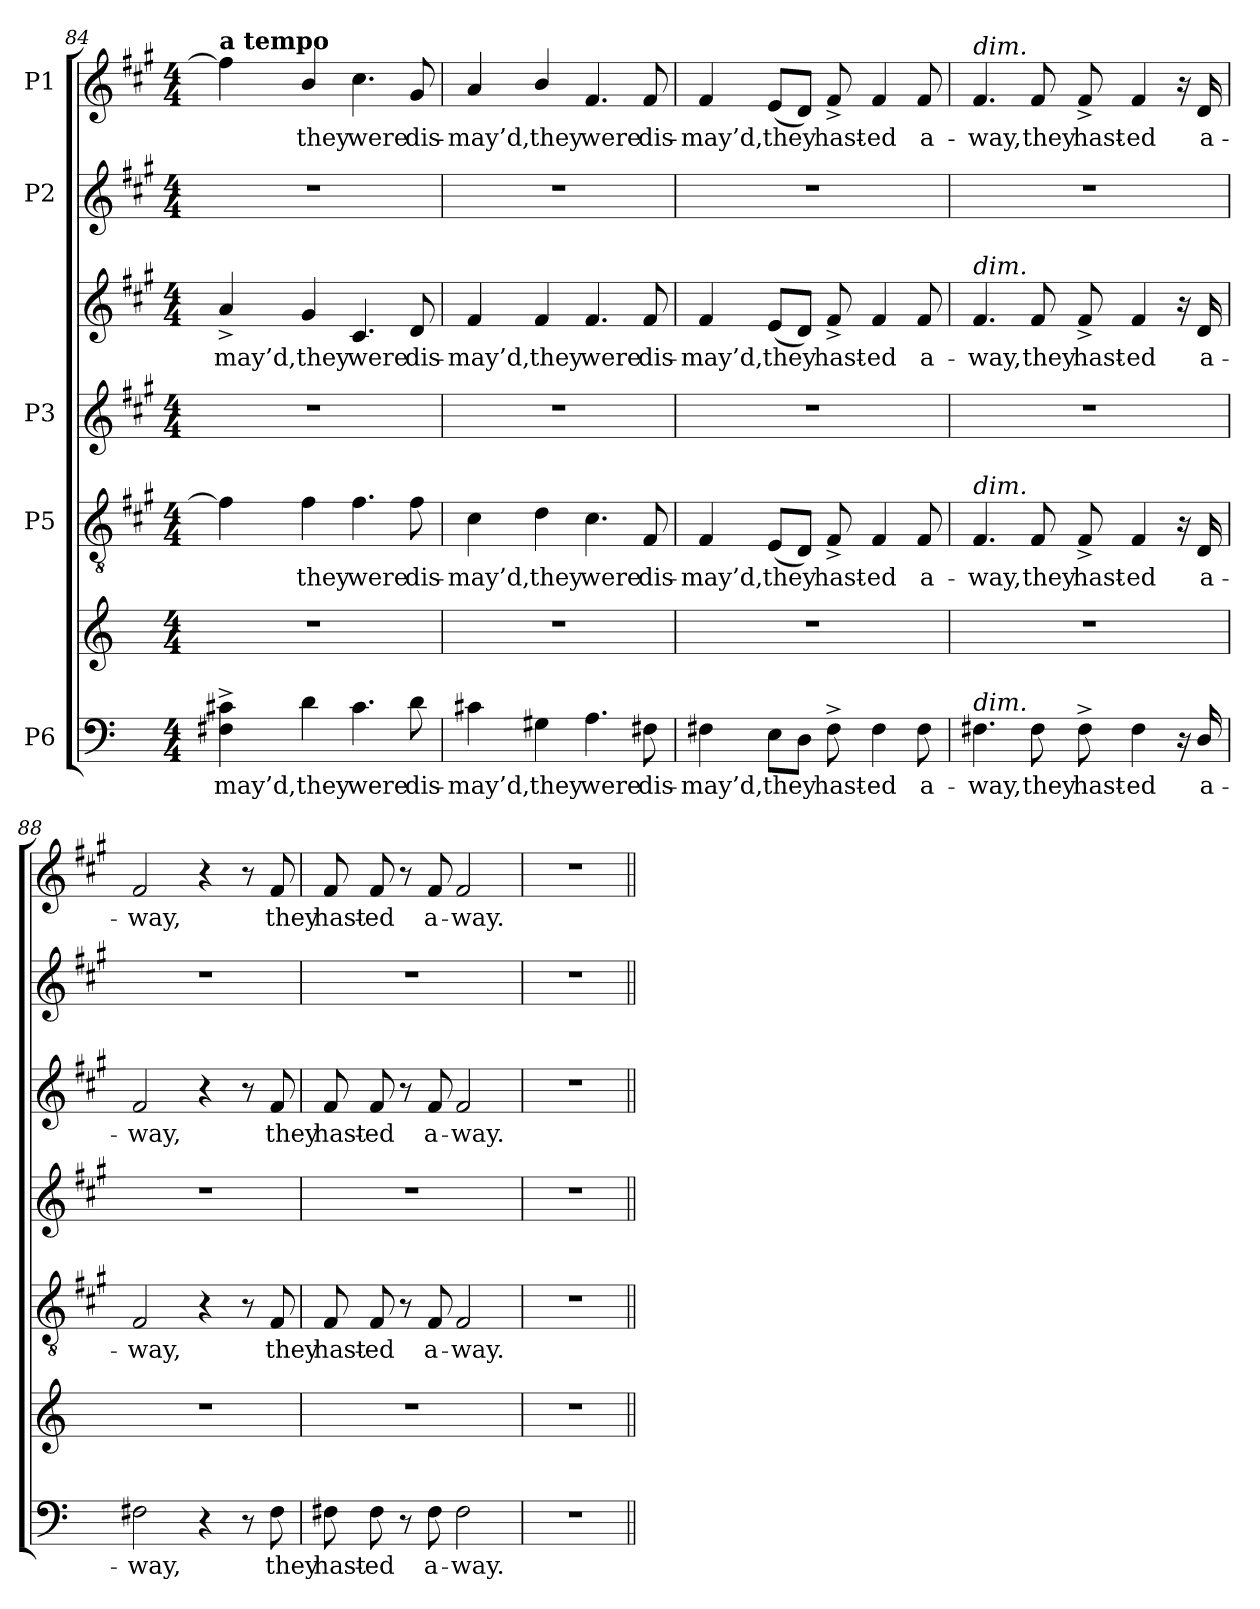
**kern	**text	**kern	**kern	**text	**kern	**kern	**text	**kern	**kern	**text
*part5	*part5	*part5	*part4	*part4	*part3	*part3	*part3	*part2	*part1	*part1
*staff7	*staff7	*staff6	*staff5	*staff5	*staff4	*staff3	*staff3	*staff2	*staff1	*staff1
*I"P6	*	*	*I"P5	*	*I"P3	*	*	*I"P2	*I"P1	*
*clefF4	*	*clefG2	*clefGv2	*	*clefG2	*clefG2	*	*clefG2	*clefG2	*
*	*	*	*ITrd7c12	*	*	*	*	*	*	*
*k[]	*	*k[]	*k[f#c#g#]	*	*k[f#c#g#]	*k[f#c#g#]	*	*k[f#c#g#]	*k[f#c#g#]	*
*C:	*	*C:	*A:	*	*A:	*A:	*	*A:	*A:	*
*M4/4	*	*M4/4	*M4/4	*	*M4/4	*M4/4	*	*M4/4	*M4/4	*
=84	=84	=84	=84	=84	=84	=84	=84	=84	=84	=84
!	!LO:LY:b:color=#000000	!	!	!	!	!	!	!	!	!
!	!	!	!	!	!	!	!	!	!LO:TX:a:B:t=a tempo	!
!	!	!	!	!	!	!	!LO:LY:b:color=#000000	!	!	!
4F#i\^ 4c#i^	-may’d,	1r	4F#i\]	.	1r	4a^i/	-may’d,	1r	4ff#i\]	.
!	!LO:LY:b:color=#000000	!	!	!	!	!	!	!	!	!
!	!	!	!	!LO:LY:b:color=#000000	!	!	!	!	!	!
!	!	!	!	!	!	!	!LO:LY:b:color=#000000	!	!	!
!	!	!	!	!	!	!	!	!	!	!LO:LY:b:color=#000000
4di\	they	.	4F#i\	they	.	4g#i/	they	.	4bi/	they
!	!LO:LY:b:color=#000000	!	!	!	!	!	!	!	!	!
!	!	!	!	!LO:LY:b:color=#000000	!	!	!	!	!	!
!	!	!	!	!	!	!	!LO:LY:b:color=#000000	!	!	!
!	!	!	!	!	!	!	!	!	!	!LO:LY:b:color=#000000
4.c#i\	were	.	4.F#i\	were	.	4.c#i/	were	.	4.cc#i\	were
!	!LO:LY:b:color=#000000	!	!	!	!	!	!	!	!	!
!	!	!	!	!LO:LY:b:color=#000000	!	!	!	!	!	!
!	!	!	!	!	!	!	!LO:LY:b:color=#000000	!	!	!
!	!	!	!	!	!	!	!	!	!	!LO:LY:b:color=#000000
8di\	dis-	.	8F#i\	dis-	.	8di/	dis-	.	8g#i/	dis-
=85	=85	=85	=85	=85	=85	=85	=85	=85	=85	=85
!	!LO:LY:b:color=#000000	!	!	!	!	!	!	!	!	!
!	!	!	!	!LO:LY:b:color=#000000	!	!	!	!	!	!
!	!	!	!	!	!	!	!LO:LY:b:color=#000000	!	!	!
!	!	!	!	!	!	!	!	!	!	!LO:LY:b:color=#000000
4c#i\	-may’d,	1r	4C#i\	-may’d,	1r	4f#i/	-may’d,	1r	4ai/	-may’d,
!	!LO:LY:b:color=#000000	!	!	!	!	!	!	!	!	!
!	!	!	!	!LO:LY:b:color=#000000	!	!	!	!	!	!
!	!	!	!	!	!	!	!LO:LY:b:color=#000000	!	!	!
!	!	!	!	!	!	!	!	!	!	!LO:LY:b:color=#000000
4G#i\	they	.	4Di\	they	.	4f#i/	they	.	4bi/	they
!	!LO:LY:b:color=#000000	!	!	!	!	!	!	!	!	!
!	!	!	!	!LO:LY:b:color=#000000	!	!	!	!	!	!
!	!	!	!	!	!	!	!LO:LY:b:color=#000000	!	!	!
!	!	!	!	!	!	!	!	!	!	!LO:LY:b:color=#000000
4.Ai\	were	.	4.C#i\	were	.	4.f#i/	were	.	4.f#i/	were
!	!LO:LY:b:color=#000000	!	!	!	!	!	!	!	!	!
!	!	!	!	!LO:LY:b:color=#000000	!	!	!	!	!	!
!	!	!	!	!	!	!	!LO:LY:b:color=#000000	!	!	!
!	!	!	!	!	!	!	!	!	!	!LO:LY:b:color=#000000
8F#i\	dis-	.	8FF#i/	dis-	.	8f#i/	dis-	.	8f#i/	dis-
!!LO:LB:g=z
=86	=86	=86	=86	=86	=86	=86	=86	=86	=86	=86
!	!LO:LY:b:color=#000000	!	!	!	!	!	!	!	!	!
!	!	!	!	!LO:LY:b:color=#000000	!	!	!	!	!	!
!	!	!	!	!	!	!	!LO:LY:b:color=#000000	!	!	!
!	!	!	!	!	!	!	!	!	!	!LO:LY:b:color=#000000
4F#i\	-may’d,	1r	4FF#i/	-may’d,	1r	4f#i/	-may’d,	1r	4f#i/	-may’d,
!	!LO:LY:b:color=#000000	!	!	!	!	!	!	!	!	!
!	!	!	!	!LO:LY:b:color=#000000	!	!	!	!	!	!
!	!	!	!	!	!	!	!LO:LY:b:color=#000000	!	!	!
!	!	!	!	!	!	!	!	!	!	!LO:LY:b:color=#000000
8Ei\L	they	.	(8EEi/L	they	.	(8ei/L	they	.	(8ei/L	they
8Di\J	.	.	8DDi/J)	.	.	8di/J)	.	.	8di/J)	.
!	!LO:LY:b:color=#000000	!	!	!	!	!	!	!	!	!
!	!	!	!	!LO:LY:b:color=#000000	!	!	!	!	!	!
!	!	!	!	!	!	!	!LO:LY:b:color=#000000	!	!	!
!	!	!	!	!	!	!	!	!	!	!LO:LY:b:color=#000000
8F#^i\	hast-	.	8FF#^i/	hast-	.	8f#^i/	hast-	.	8f#^i/	hast-
!	!LO:LY:b:color=#000000	!	!	!	!	!	!	!	!	!
!	!	!	!	!LO:LY:b:color=#000000	!	!	!	!	!	!
!	!	!	!	!	!	!	!LO:LY:b:color=#000000	!	!	!
!	!	!	!	!	!	!	!	!	!	!LO:LY:b:color=#000000
4F#i\	-ed	.	4FF#i/	-ed	.	4f#i/	-ed	.	4f#i/	-ed
!	!LO:LY:b:color=#000000	!	!	!	!	!	!	!	!	!
!	!	!	!	!LO:LY:b:color=#000000	!	!	!	!	!	!
!	!	!	!	!	!	!	!LO:LY:b:color=#000000	!	!	!
!	!	!	!	!	!	!	!	!	!	!LO:LY:b:color=#000000
8F#i\	a-	.	8FF#i/	a-	.	8f#i/	a-	.	8f#i/	a-
=87	=87	=87	=87	=87	=87	=87	=87	=87	=87	=87
!	!LO:LY:b:color=#000000	!	!	!	!	!	!	!	!	!
!	!	!	!	!LO:LY:b:color=#000000	!	!	!	!	!	!
!	!	!	!	!	!	!	!LO:LY:b:color=#000000	!	!	!
!	!	!	!	!	!	!	!	!	!LO:TX:a:i:t=dim.	!
!	!	!	!	!	!	!LO:TX:a:i:t=dim.	!	!	!	!
!	!	!	!LO:TX:a:i:t=dim.	!	!	!	!	!	!	!
!LO:TX:a:i:t=dim.	!	!	!	!	!	!	!	!	!	!
!	!	!	!	!	!	!	!	!	!	!LO:LY:b:color=#000000
4.F#i\	-way,	1r	4.FF#i/	-way,	1r	4.f#i/	-way,	1r	4.f#i/	-way,
!	!LO:LY:b:color=#000000	!	!	!	!	!	!	!	!	!
!	!	!	!	!LO:LY:b:color=#000000	!	!	!	!	!	!
!	!	!	!	!	!	!	!LO:LY:b:color=#000000	!	!	!
!	!	!	!	!	!	!	!	!	!	!LO:LY:b:color=#000000
8F#i\	they	.	8FF#i/	they	.	8f#i/	they	.	8f#i/	they
!	!LO:LY:b:color=#000000	!	!	!	!	!	!	!	!	!
!	!	!	!	!LO:LY:b:color=#000000	!	!	!	!	!	!
!	!	!	!	!	!	!	!LO:LY:b:color=#000000	!	!	!
!	!	!	!	!	!	!	!	!	!	!LO:LY:b:color=#000000
8F#^i\	hast-	.	8FF#^i/	hast-	.	8f#^i/	hast-	.	8f#^i/	hast-
!	!LO:LY:b:color=#000000	!	!	!	!	!	!	!	!	!
!	!	!	!	!LO:LY:b:color=#000000	!	!	!	!	!	!
!	!	!	!	!	!	!	!LO:LY:b:color=#000000	!	!	!
!	!	!	!	!	!	!	!	!	!	!LO:LY:b:color=#000000
4F#i\	-ed	.	4FF#i/	-ed	.	4f#i/	-ed	.	4f#i/	-ed
16r	.	.	16r	.	.	16r	.	.	16r	.
!	!LO:LY:b:color=#000000	!	!	!	!	!	!	!	!	!
!	!	!	!	!LO:LY:b:color=#000000	!	!	!	!	!	!
!	!	!	!	!	!	!	!LO:LY:b:color=#000000	!	!	!
!	!	!	!	!	!	!	!	!	!	!LO:LY:b:color=#000000
16Di/	a-	.	16DDi/	a-	.	16di/	a-	.	16di/	a-
=88	=88	=88	=88	=88	=88	=88	=88	=88	=88	=88
!	!LO:LY:b:color=#000000	!	!	!	!	!	!	!	!	!
!	!	!	!	!LO:LY:b:color=#000000	!	!	!	!	!	!
!	!	!	!	!	!	!	!LO:LY:b:color=#000000	!	!	!
!	!	!	!	!	!	!	!	!	!	!LO:LY:b:color=#000000
2F#i\	-way,	1r	2FF#i/	-way,	1r	2f#i/	-way,	1r	2f#i/	-way,
4r	.	.	4r	.	.	4r	.	.	4r	.
8r	.	.	8r	.	.	8r	.	.	8r	.
!	!LO:LY:b:color=#000000	!	!	!	!	!	!	!	!	!
!	!	!	!	!LO:LY:b:color=#000000	!	!	!	!	!	!
!	!	!	!	!	!	!	!LO:LY:b:color=#000000	!	!	!
!	!	!	!	!	!	!	!	!	!	!LO:LY:b:color=#000000
8F#i\	they	.	8FF#i/	they	.	8f#i/	they	.	8f#i/	they
=89	=89	=89	=89	=89	=89	=89	=89	=89	=89	=89
!	!LO:LY:b:color=#000000	!	!	!	!	!	!	!	!	!
!	!	!	!	!LO:LY:b:color=#000000	!	!	!	!	!	!
!	!	!	!	!	!	!	!LO:LY:b:color=#000000	!	!	!
!	!	!	!	!	!	!	!	!	!	!LO:LY:b:color=#000000
8F#i\	hast-	1r	8FF#i/	hast-	1r	8f#i/	hast-	1r	8f#i/	hast-
!	!LO:LY:b:color=#000000	!	!	!	!	!	!	!	!	!
!	!	!	!	!LO:LY:b:color=#000000	!	!	!	!	!	!
!	!	!	!	!	!	!	!LO:LY:b:color=#000000	!	!	!
!	!	!	!	!	!	!	!	!	!	!LO:LY:b:color=#000000
8F#i\	-ed	.	8FF#i/	-ed	.	8f#i/	-ed	.	8f#i/	-ed
8r	.	.	8r	.	.	8r	.	.	8r	.
!	!LO:LY:b:color=#000000	!	!	!	!	!	!	!	!	!
!	!	!	!	!LO:LY:b:color=#000000	!	!	!	!	!	!
!	!	!	!	!	!	!	!LO:LY:b:color=#000000	!	!	!
!	!	!	!	!	!	!	!	!	!	!LO:LY:b:color=#000000
8F#i\	a-	.	8FF#i/	a-	.	8f#i/	a-	.	8f#i/	a-
!	!LO:LY:b:color=#000000	!	!	!	!	!	!	!	!	!
!	!	!	!	!LO:LY:b:color=#000000	!	!	!	!	!	!
!	!	!	!	!	!	!	!LO:LY:b:color=#000000	!	!	!
!	!	!	!	!	!	!	!	!	!	!LO:LY:b:color=#000000
2F#i\	-way.	.	2FF#i/	-way.	.	2f#i/	-way.	.	2f#i/	-way.
=90	=90	=90	=90	=90	=90	=90	=90	=90	=90	=90
1r	.	1r	1r	.	1r	1r	.	1r	1r	.
=||	=||	=||	=||	=||	=||	=||	=||	=||	=||	=||
*-	*-	*-	*-	*-	*-	*-	*-	*-	*-	*-
